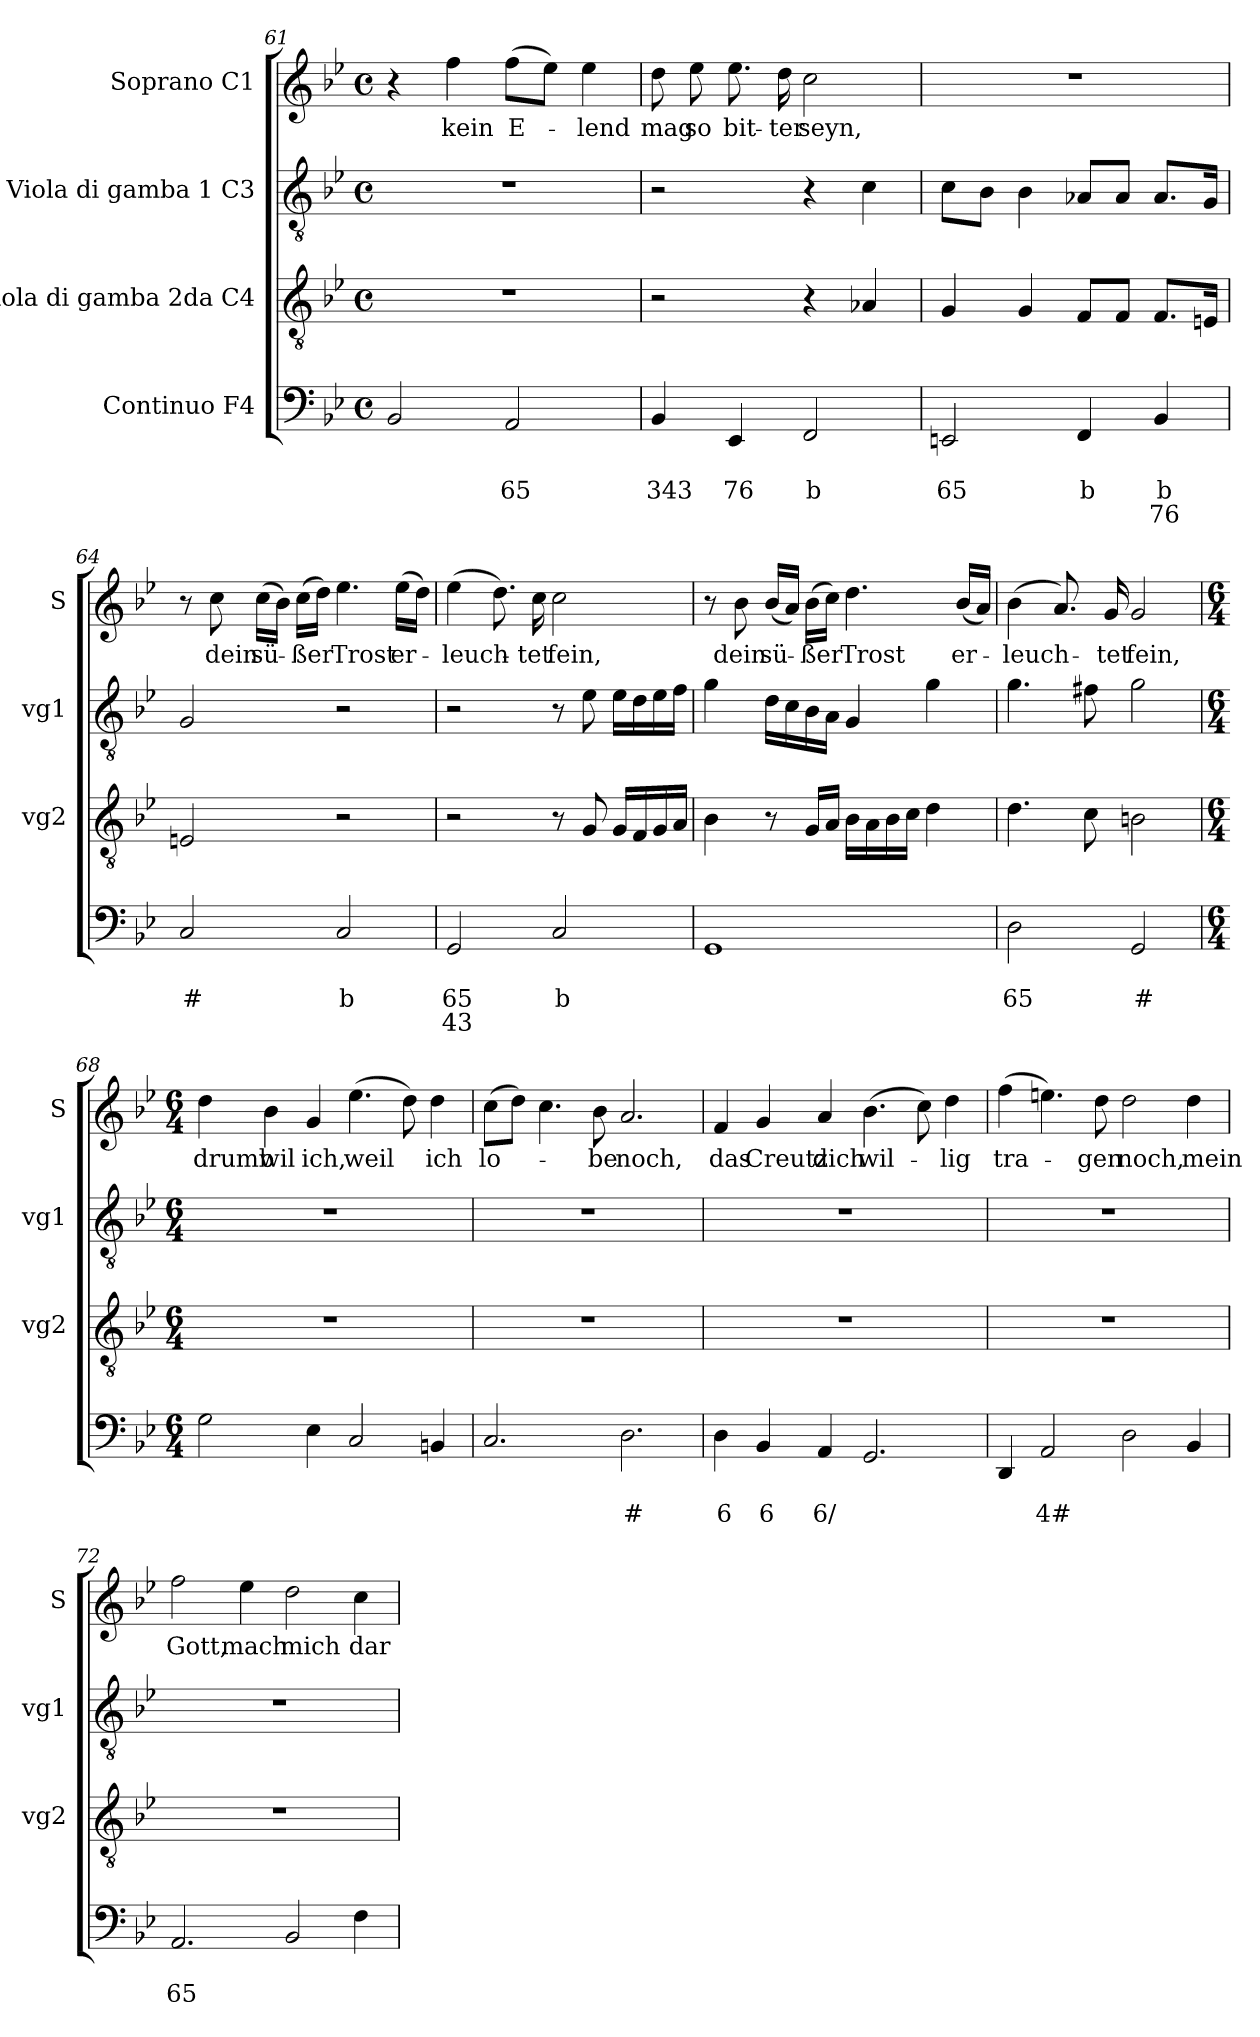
**kern	**text	**text	**text	**kern	**kern	**kern	**text
*part4	*part4	*part4	*part4	*part3	*part2	*part1	*part1
*staff4	*staff4	*staff4	*staff4	*staff3	*staff2	*staff1	*staff1
*I"Continuo F4	*	*	*	*I"Viola di gamba 2da C4	*I"Viola di gamba 1 C3	*I"Soprano C1	*
*	*	*	*	*I'vg2	*I'vg1	*I'S	*
!!LO:LB:g=z
*clefF4	*	*	*	*clefGv2	*clefGv2	*clefG2	*
*k[b-e-]	*	*	*	*k[b-e-]	*k[b-e-]	*k[b-e-]	*
*B-:	*	*	*	*B-:	*B-:	*B-:	*
*M4/4	*	*	*	*M4/4	*M4/4	*M4/4	*
*met(c)	*	*	*	*met(c)	*met(c)	*met(c)	*
=61	=61	=61	=61	=61	=61	=61	=61
2BB-/	.	.	.	1r	1r	4r	.
!	!	!	!	!	!	!	!LO:LY:b
.	.	.	.	.	.	4ff\	kein
!	!	!LO:LY:b	!	!	!	!	!LO:LY:b
2AA/	.	65	.	.	.	(>8ff\L	E-
.	.	.	.	.	.	8ee-\J)	.
!	!	!	!	!	!	!	!LO:LY:b
.	.	.	.	.	.	4ee-\	-lend
=62	=62	=62	=62	=62	=62	=62	=62
!	!	!LO:LY:b	!	!	!	!	!LO:LY:b
4BB-/	.	343	.	2r	2r	8dd\	mag
!	!	!	!	!	!	!	!LO:LY:b
.	.	.	.	.	.	8ee-\	so
!	!	!LO:LY:b	!	!	!	!	!LO:LY:b
4EE-/	.	76	.	.	.	8.ee-\	bit-
!	!	!	!	!	!	!	!LO:LY:b
.	.	.	.	.	.	16dd\	-ter
!	!	!LO:LY:b	!	!	!	!	!LO:LY:b
2FF/	.	b	.	4r	4r	2cc\	seyn,
.	.	.	.	4A-X/	4c\	.	.
=63	=63	=63	=63	=63	=63	=63	=63
!	!	!LO:LY:b	!	!	!	!	!
2EEn/	.	65	.	4G/	8c\L	1r	.
.	.	.	.	.	8B-\J	.	.
.	.	.	.	4G/	4B-\	.	.
!	!	!LO:LY:b	!	!	!	!	!
4FF/	.	b	.	8F/L	8A-X/L	.	.
.	.	.	.	8F/J	8A-/J	.	.
!	!	!LO:LY:b	!LO:LY:b	!	!	!	!
4BB-/	.	b	76	8.F/L	8.A-/L	.	.
.	.	.	.	16En/Jk	16G/Jk	.	.
=64	=64	=64	=64	=64	=64	=64	=64
!	!	!LO:LY:b	!	!	!	!	!
2C/	.	#	.	2En/	2G/	8r	.
!	!	!	!	!	!	!	!LO:LY:b
.	.	.	.	.	.	8cc\	dein
!	!	!	!	!	!	!	!LO:LY:b
.	.	.	.	.	.	(>16cc\LL	sü-
.	.	.	.	.	.	16b-\JJ)	.
!	!	!	!	!	!	!	!LO:LY:b
.	.	.	.	.	.	(>16cc\LL	-ßer
.	.	.	.	.	.	16dd\JJ)	.
!	!	!LO:LY:b	!	!	!	!	!LO:LY:b
2C/	.	b	.	2r	2r	4.ee-\	Trost
!	!	!	!	!	!	!	!LO:LY:b
.	.	.	.	.	.	(>16ee-\LL	er-
.	.	.	.	.	.	16dd\JJ)	.
=65	=65	=65	=65	=65	=65	=65	=65
!	!	!LO:LY:b	!LO:LY:b	!	!	!	!LO:LY:b
2GG/	.	65	43	2r	2r	(>4ee-\	-leuch-
.	.	.	.	.	.	8.dd\)	.
!	!	!	!	!	!	!	!LO:LY:b
.	.	.	.	.	.	16cc\	-tet
!	!	!LO:LY:b	!	!	!	!	!LO:LY:b
2C/	.	b	.	8r	8r	2cc\	fein,
.	.	.	.	8G/	8e-\	.	.
.	.	.	.	16G/LL	16e-\LL	.	.
.	.	.	.	16F/	16d\	.	.
.	.	.	.	16G/	16e-\	.	.
.	.	.	.	16A/JJ	16f\JJ	.	.
!!LO:PB:g=z
=66	=66	=66	=66	=66	=66	=66	=66
1GG	.	.	.	4B-\	4g\	8r	.
!	!	!	!	!	!	!	!LO:LY:b
.	.	.	.	.	.	8b-\	dein
!	!	!	!	!	!	!	!LO:LY:b
.	.	.	.	8r	16d\LL	(<16b-/LL	sü-
.	.	.	.	.	16c\	16a/JJ)	.
!	!	!	!	!	!	!	!LO:LY:b
.	.	.	.	16G/LL	16B-\	(>16b-\LL	-ßer
.	.	.	.	16A/JJ	16A\JJ	16cc\JJ)	.
!	!	!	!	!	!	!	!LO:LY:b
.	.	.	.	16B-\LL	4G/	4.dd\	Trost
.	.	.	.	16A\	.	.	.
.	.	.	.	16B-\	.	.	.
.	.	.	.	16c\JJ	.	.	.
.	.	.	.	4d\	4g\	.	.
!	!	!	!	!	!	!	!LO:LY:b
.	.	.	.	.	.	(<16b-/LL	er-
.	.	.	.	.	.	16a/JJ)	.
=67	=67	=67	=67	=67	=67	=67	=67
!	!	!LO:LY:b	!	!	!	!	!LO:LY:b
2D\	.	65	.	4.d\	4.g\	(>4b-\	-leuch-
.	.	.	.	.	.	8.a/)	.
.	.	.	.	8c\	8f#X\	.	.
!	!	!	!	!	!	!	!LO:LY:b
.	.	.	.	.	.	16g/	-tet
!	!	!LO:LY:b	!	!	!	!	!LO:LY:b
2GG/	.	#	.	2Bn\	2g\	2g/	fein,
=68	=68	=68	=68	=68	=68	=68	=68
*M6/4	*	*	*	*M6/4	*M6/4	*M6/4	*
!	!	!	!	!	!	!	!LO:LY:b
2G\	.	.	.	1.r	1.r	4dd\	drumb
!	!	!	!	!	!	!	!LO:LY:b
.	.	.	.	.	.	4b-\	wil
!	!	!	!	!	!	!	!LO:LY:b
4E-\	.	.	.	.	.	4g/	ich,
!	!	!	!	!	!	!	!LO:LY:b
2C/	.	.	.	.	.	(>4.ee-\	weil
.	.	.	.	.	.	8dd\)	.
!	!	!	!	!	!	!	!LO:LY:b
4BBn/	.	.	.	.	.	4dd\	ich
=69	=69	=69	=69	=69	=69	=69	=69
!	!	!	!	!	!	!	!LO:LY:b
2.C/	.	.	.	1.r	1.r	(>8cc\L	lo-
.	.	.	.	.	.	8dd\J)	.
.	.	.	.	.	.	4.cc\	.
!	!	!	!	!	!	!	!LO:LY:b
.	.	.	.	.	.	8b-\	-be
!	!	!LO:LY:b	!	!	!	!	!LO:LY:b
2.D\	.	#	.	.	.	2.a/	noch,
!!LO:LB:g=z
=70	=70	=70	=70	=70	=70	=70	=70
!	!	!LO:LY:b	!	!	!	!	!LO:LY:b
4D\	.	6	.	1.r	1.r	4f/	das
!	!	!LO:LY:b	!	!	!	!	!LO:LY:b
4BB-/	.	6	.	.	.	4g/	Creutz
!	!	!LO:LY:b	!	!	!	!	!LO:LY:b
4AA/	.	6/	.	.	.	4a/	dich
!	!	!	!	!	!	!	!LO:LY:b
2.GG/	.	.	.	.	.	(>4.b-\	wil-
.	.	.	.	.	.	8cc\)	.
!	!	!	!	!	!	!	!LO:LY:b
.	.	.	.	.	.	4dd\	-lig
=71	=71	=71	=71	=71	=71	=71	=71
!	!	!	!	!	!	!	!LO:LY:b
4DD/	.	.	.	1.r	1.r	(>4ff\	tra-
!	!	!LO:LY:b	!	!	!	!	!
2AA/	.	4#	.	.	.	4.een\)	.
!	!	!	!	!	!	!	!LO:LY:b
.	.	.	.	.	.	8dd\	-gen
!	!	!	!	!	!	!	!LO:LY:b
2D\	.	.	.	.	.	2dd\	noch,
!	!	!	!	!	!	!	!LO:LY:b
4BB-/	.	.	.	.	.	4dd\	mein
=72	=72	=72	=72	=72	=72	=72	=72
!	!	!LO:LY:b	!	!	!	!	!LO:LY:b
2.AA/	.	65	.	1.r	1.r	2ff\	Gott,
!	!	!	!	!	!	!	!LO:LY:b
.	.	.	.	.	.	4ee-\	mach
!	!	!	!	!	!	!	!LO:LY:b
2BB-/	.	.	.	.	.	2dd\	mich
!	!	!	!	!	!	!	!LO:LY:b
4F\	.	.	.	.	.	4cc\	dar
=	=	=	=	=	=	=	=
*-	*-	*-	*-	*-	*-	*-	*-
